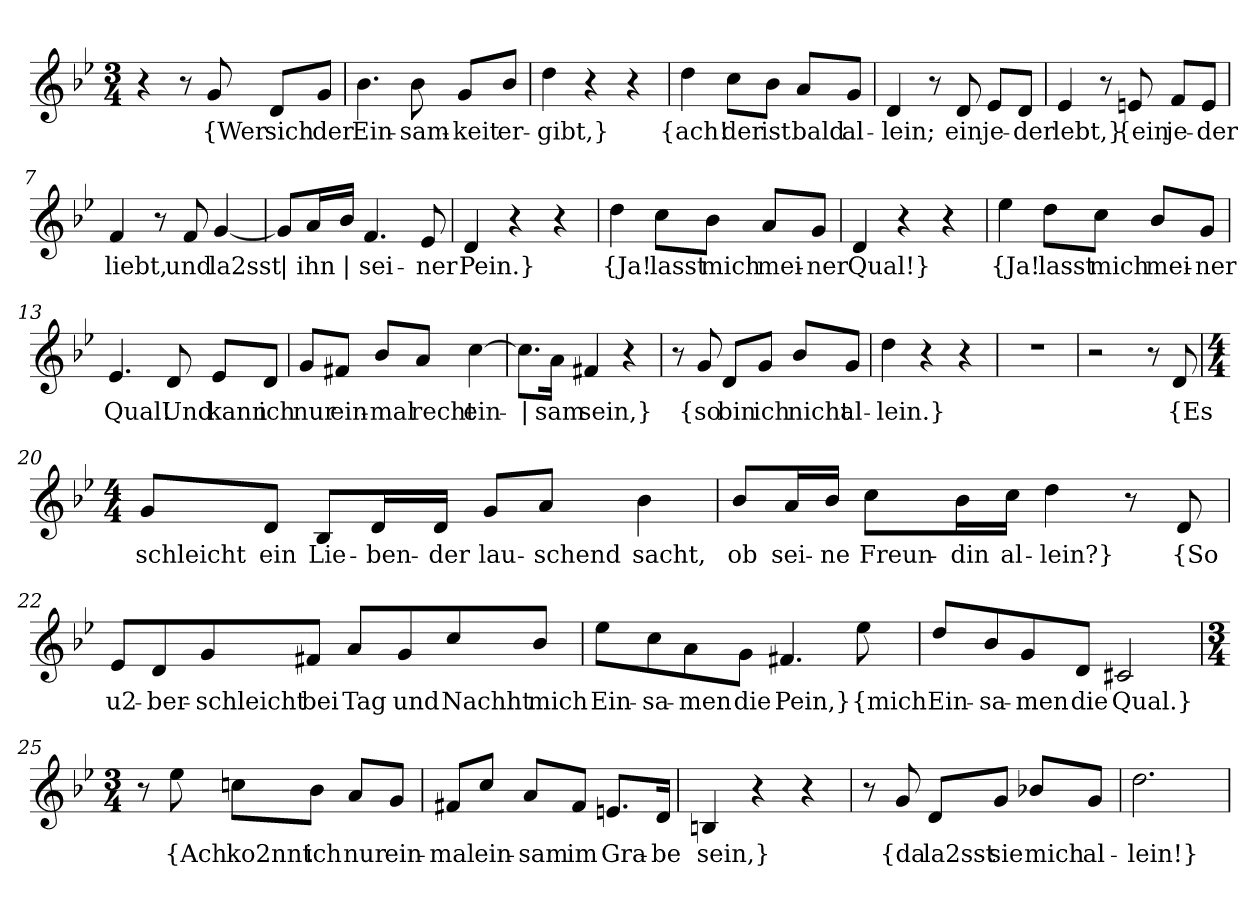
**kern	**text
*part1	*part1
*staff1	*staff1
*clefG2	*
*k[b-e-]	*
*M3/4	*
=1	=1
4r	.
8r	.
!	!LO:LY:b
8g/	{Wer
!	!LO:LY:b
8d/L	sich
!	!LO:LY:b
8g/J	der
=2	=2
!	!LO:LY:b
4.b-\	Ein-
!	!LO:LY:b
8b-\	-sam-
!	!LO:LY:b
8g/L	-keit
!	!LO:LY:b
8b-/J	er-
=3	=3
!	!LO:LY:b
4dd\	-gibt,}
4r	.
4r	.
=4	=4
!	!LO:LY:b
4dd\	{ach!
!	!LO:LY:b
8cc\L	der
!	!LO:LY:b
8b-\J	ist
!	!LO:LY:b
8a/L	bald
!	!LO:LY:b
8g/J	al-
=5	=5
!	!LO:LY:b
4d/	-lein;
8r	.
!	!LO:LY:b
8d/	ein
!	!LO:LY:b
8e-/L	je-
!	!LO:LY:b
8d/J	-der
!!LO:LB:g=z
=6	=6
!	!LO:LY:b
4e-/	lebt,}
8r	.
!	!LO:LY:b
8en/	{ein
!	!LO:LY:b
8f/L	je-
!	!LO:LY:b
8e/J	-der
=7	=7
!	!LO:LY:b
4f/	liebt,
8r	.
!	!LO:LY:b
8f/	und
!	!LO:LY:b
[4g/	la2sst
=8	=8
!	!LO:LY:b
8g/L]	|
!	!LO:LY:b
16a/L	ihn
!	!LO:LY:b
16b-/JJ	|
!	!LO:LY:b
4.f/	sei-
!	!LO:LY:b
8e-/	-ner
=9	=9
!	!LO:LY:b
4d/	Pein.}
4r	.
4r	.
=10	=10
!	!LO:LY:b
4dd\	{Ja!
!	!LO:LY:b
8cc\L	lasst
!	!LO:LY:b
8b-\J	mich
!	!LO:LY:b
8a/L	mei-
!	!LO:LY:b
8g/J	-ner
=11	=11
!	!LO:LY:b
4d/	Qual!}
4r	.
4r	.
!!LO:LB:g=z
=12	=12
!	!LO:LY:b
4ee-\	{Ja!
!	!LO:LY:b
8dd\L	lasst
!	!LO:LY:b
8cc\J	mich
!	!LO:LY:b
8b-/L	mei-
!	!LO:LY:b
8g/J	-ner
=13	=13
!	!LO:LY:b
4.e-/	Qual!
!	!LO:LY:b
8d/	Und
!	!LO:LY:b
8e-/L	kann
!	!LO:LY:b
8d/J	ich
=14	=14
!	!LO:LY:b
8g/L	nur
!	!LO:LY:b
8f#X/J	ein-
!	!LO:LY:b
8b-/L	-mal
!	!LO:LY:b
8a/J	recht
!	!LO:LY:b
[4cc\	ein-
=15	=15
!	!LO:LY:b
8.cc\L]	|
!	!LO:LY:b
16a\Jk	-sam
!	!LO:LY:b
4f#X/	sein,}
4r	.
!!LO:LB:g=z
=16	=16
8r	.
!	!LO:LY:b
8g/	{so
!	!LO:LY:b
8d/L	bin
!	!LO:LY:b
8g/J	ich
!	!LO:LY:b
8b-/L	nicht
!	!LO:LY:b
8g/J	al-
=17	=17
!	!LO:LY:b
4dd\	-lein.}
4r	.
4r	.
=18	=18
2.r	.
=19	=19
2r	.
8r	.
!	!LO:LY:b
8d/	{Es
=20	=20
*M4/4	*
!	!LO:LY:b
8g/L	schleicht
!	!LO:LY:b
8d/J	ein
!	!LO:LY:b
8B-/L	Lie-
!	!LO:LY:b
16d/L	-ben-
!	!LO:LY:b
16d/JJ	-der
!	!LO:LY:b
8g/L	lau-
!	!LO:LY:b
8a/J	-schend
!	!LO:LY:b
4b-\	sacht,
!!LO:LB:g=z
=21	=21
!	!LO:LY:b
8b-/L	ob
!	!LO:LY:b
16a/L	sei-
!	!LO:LY:b
16b-/JJ	-ne
!	!LO:LY:b
8cc\L	Freun-
!	!LO:LY:b
16b-\L	-din
!	!LO:LY:b
16cc\JJ	al-
!	!LO:LY:b
4dd\	-lein?}
8r	.
!	!LO:LY:b
8d/	{So
=22	=22
!	!LO:LY:b
8e-/L	u2-
!	!LO:LY:b
8d/	-ber-
!	!LO:LY:b
8g/	-schleicht
!	!LO:LY:b
8f#X/J	bei
!	!LO:LY:b
8a/L	Tag
!	!LO:LY:b
8g/	und
!	!LO:LY:b
8cc/	Nachht
!	!LO:LY:b
8b-/J	mich
!!LO:LB:g=z
=23	=23
!	!LO:LY:b
8ee-\L	Ein-
!	!LO:LY:b
8cc\	-sa-
!	!LO:LY:b
8a\	-men
!	!LO:LY:b
8g\J	die
!	!LO:LY:b
4.f#X/	Pein,}
!	!LO:LY:b
8ee-\	{mich
=24	=24
!	!LO:LY:b
8dd/L	Ein-
!	!LO:LY:b
8b-/	-sa-
!	!LO:LY:b
8g/	-men
!	!LO:LY:b
8d/J	die
!	!LO:LY:b
2c#X/	Qual.}
=25	=25
*M3/4	*
8r	.
!	!LO:LY:b
8ee-\	{Ach
!	!LO:LY:b
8ccn\L	ko2nnt
!	!LO:LY:b
8b-\J	ich
!	!LO:LY:b
8a/L	nur
!	!LO:LY:b
8g/J	ein-
!!LO:LB:g=z
=26	=26
!	!LO:LY:b
8f#X/L	-mal
!	!LO:LY:b
8cc/J	ein-
!	!LO:LY:b
8a/L	-sam
!	!LO:LY:b
8f#/J	im
!	!LO:LY:b
8.en/L	Gra-
!	!LO:LY:b
16d/Jk	-be
=27	=27
!	!LO:LY:b
4Bn/	sein,}
4r	.
4r	.
=28	=28
8r	.
!	!LO:LY:b
8g/	{da
!	!LO:LY:b
8d/L	la2sst
!	!LO:LY:b
8g/J	sie
!	!LO:LY:b
8b-X/L	mich
!	!LO:LY:b
8g/J	al-
=29	=29
!	!LO:LY:b
2.dd\	-lein!}
=	=
*-	*-
